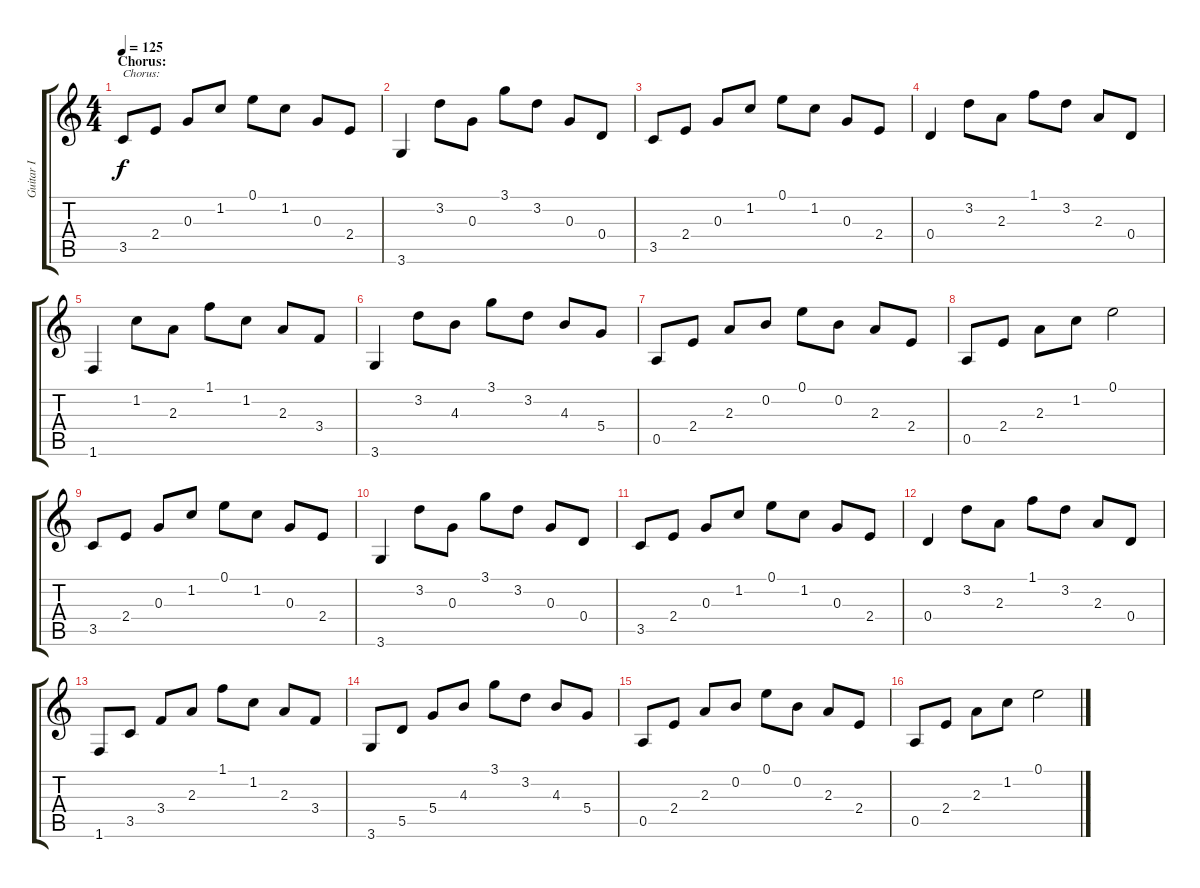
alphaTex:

\track ("Guitar I" "Guitar I") {instrument acousticguitarsteel}
\staff {score tabs}
\tuning (E4 B3 G3 D3 A2 E2) {hide}
\ts (4 4)
\section ("" "Chorus:")
\tempo 125
\clef g2
\ks c
3.5.8{txt "Chorus:" dy f} 2.4.8 0.3.8 1.2.8 0.1.8 1.2.8 0.3.8 2.4.8 |
3.6.4 3.2.8 0.3.8 3.1.8 3.2.8 0.3.8 0.4.8 |
3.5.8 2.4.8 0.3.8 1.2.8 0.1.8 1.2.8 0.3.8 2.4.8 |
0.4.4 3.2.8 2.3.8 1.1.8 3.2.8 2.3.8 0.4.8 |
1.6.4 1.2.8 2.3.8 1.1.8 1.2.8 2.3.8 3.4.8 |
3.6.4 3.2.8 4.3.8 3.1.8 3.2.8 4.3.8 5.4.8 |
0.5.8 2.4.8 2.3.8 0.2.8 0.1.8 0.2.8 2.3.8 2.4.8 |
0.5.8 2.4.8 2.3.8 1.2.8 0.1.2 |
3.5.8 2.4.8 0.3.8 1.2.8 0.1.8 1.2.8 0.3.8 2.4.8 |
3.6.4 3.2.8 0.3.8 3.1.8 3.2.8 0.3.8 0.4.8 |
3.5.8 2.4.8 0.3.8 1.2.8 0.1.8 1.2.8 0.3.8 2.4.8 |
0.4.4 3.2.8 2.3.8 1.1.8 3.2.8 2.3.8 0.4.8 |
1.6.8 3.5.8 3.4.8 2.3.8 1.1.8 1.2.8 2.3.8 3.4.8 |
3.6.8 5.5.8 5.4.8 4.3.8 3.1.8 3.2.8 4.3.8 5.4.8 |
0.5.8 2.4.8 2.3.8 0.2.8 0.1.8 0.2.8 2.3.8 2.4.8 |
0.5.8 2.4.8 2.3.8 1.2.8 0.1.2
